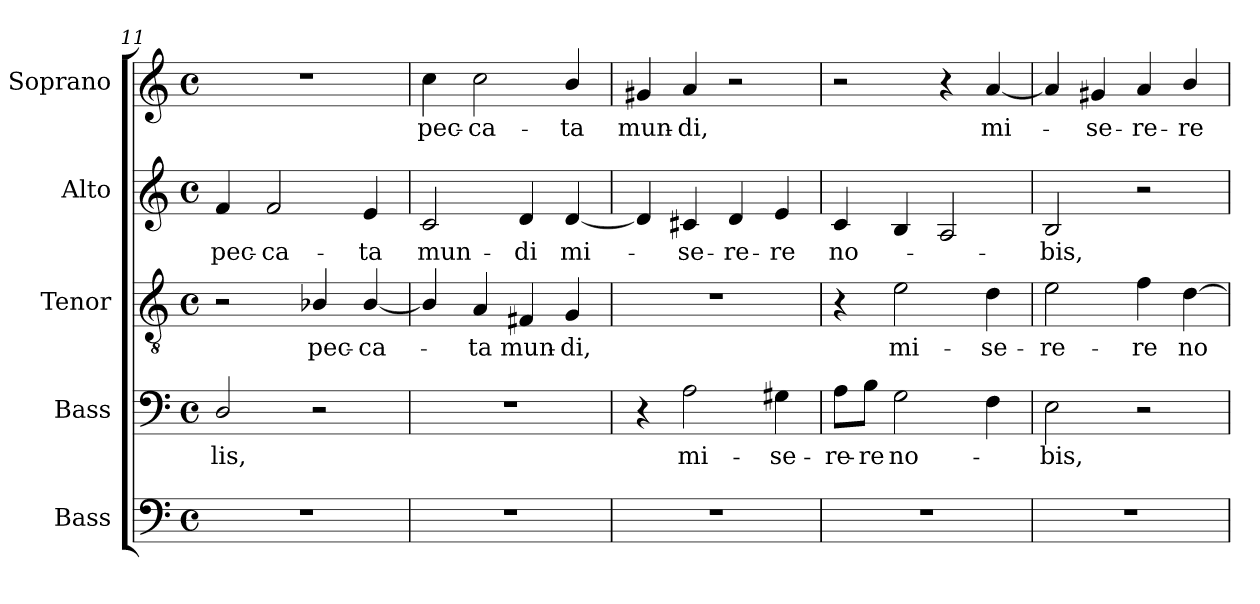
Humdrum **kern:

**kern	**kern	**text	**kern	**text	**kern	**text	**kern	**text
*part5	*part4	*part4	*part3	*part3	*part2	*part2	*part1	*part1
*staff5	*staff4	*staff4	*staff3	*staff3	*staff2	*staff2	*staff1	*staff1
*I"Bass	*I"Bass	*	*I"Tenor	*	*I"Alto	*	*I"Soprano	*
*I'B.	*I'B.	*	*I'T.	*	*I'A.	*	*I'S.	*
*clefF4	*clefF4	*	*clefGv2	*	*clefG2	*	*clefG2	*
*	*	*	*ITrd7c12	*	*	*	*	*
*k[]	*k[]	*	*k[]	*	*k[]	*	*k[]	*
*C:	*C:	*	*C:	*	*C:	*	*C:	*
*M4/4	*M4/4	*	*M4/4	*	*M4/4	*	*M4/4	*
*met(c)	*met(c)	*	*met(c)	*	*met(c)	*	*met(c)	*
=11	=11	=11	=11	=11	=11	=11	=11	=11
!	!	!LO:LY:b:color=#000000	!	!	!	!	!	!
!	!	!	!	!	!	!LO:LY:b:color=#000000	!	!
1r	2Di/	-lis,	2r	.	4fi/	pec-	1r	.
!	!	!	!	!	!	!LO:LY:b:color=#000000	!	!
.	.	.	.	.	2fi/	-ca-	.	.
!	!	!	!	!LO:LY:b:color=#000000	!	!	!	!
.	2r	.	4BB-Xi/	pec-	.	.	.	.
!	!	!	!	!LO:LY:b:color=#000000	!	!	!	!
!	!	!	!	!	!	!LO:LY:b:color=#000000	!	!
.	.	.	[4BB-i/	-ca-	4ei/	-ta	.	.
=12	=12	=12	=12	=12	=12	=12	=12	=12
!	!	!	!	!	!	!LO:LY:b:color=#000000	!	!
!	!	!	!	!	!	!	!	!LO:LY:b:color=#000000
1r	1r	.	4BB-i/]	.	2ci/	mun-	4cci\	pec-
!	!	!	!	!LO:LY:b:color=#000000	!	!	!	!
!	!	!	!	!	!	!	!	!LO:LY:b:color=#000000
.	.	.	4AAi/	-ta	.	.	2cci\	-ca-
!	!	!	!	!LO:LY:b:color=#000000	!	!	!	!
!	!	!	!	!	!	!LO:LY:b:color=#000000	!	!
.	.	.	4FF#Xi/	mun-	4di/	-di	.	.
!	!	!	!	!LO:LY:b:color=#000000	!	!	!	!
!	!	!	!	!	!	!LO:LY:b:color=#000000	!	!
!	!	!	!	!	!	!	!	!LO:LY:b:color=#000000
.	.	.	4GGi/	-di,	[4di/	mi-	4bi/	-ta
=13	=13	=13	=13	=13	=13	=13	=13	=13
!	!	!	!	!	!	!	!	!LO:LY:b:color=#000000
1r	4r	.	1r	.	4di/]	.	4g#Xi/	mun-
!	!	!LO:LY:b:color=#000000	!	!	!	!	!	!
!	!	!	!	!	!	!LO:LY:b:color=#000000	!	!
!	!	!	!	!	!	!	!	!LO:LY:b:color=#000000
.	2Ai\	mi-	.	.	4c#Xi/	-se-	4ai/	-di,
!	!	!	!	!	!	!LO:LY:b:color=#000000	!	!
.	.	.	.	.	4di/	-re-	2r	.
!	!	!LO:LY:b:color=#000000	!	!	!	!	!	!
!	!	!	!	!	!	!LO:LY:b:color=#000000	!	!
.	4G#Xi\	-se-	.	.	4ei/	-re	.	.
!!LO:LB:g=z
=14	=14	=14	=14	=14	=14	=14	=14	=14
!	!	!LO:LY:b:color=#000000	!	!	!	!	!	!
!	!	!	!	!	!	!LO:LY:b:color=#000000	!	!
1r	8Ai\L	-re-	4r	.	4ci/	no-	2r	.
!	!	!LO:LY:b:color=#000000	!	!	!	!	!	!
.	8Bi\J	-re	.	.	.	.	.	.
!	!	!LO:LY:b:color=#000000	!	!	!	!	!	!
!	!	!	!	!LO:LY:b:color=#000000	!	!	!	!
.	2Gi\	no-	2Ei\	mi-	4Bi/	.	.	.
.	.	.	.	.	2Ai/	.	4r	.
!	!	!	!	!LO:LY:b:color=#000000	!	!	!	!
!	!	!	!	!	!	!	!	!LO:LY:b:color=#000000
.	4Fi\	.	4Di\	-se-	.	.	[4ai/	mi-
=15	=15	=15	=15	=15	=15	=15	=15	=15
!	!	!LO:LY:b:color=#000000	!	!	!	!	!	!
!	!	!	!	!LO:LY:b:color=#000000	!	!	!	!
!	!	!	!	!	!	!LO:LY:b:color=#000000	!	!
1r	2Ei\	-bis,	2Ei\	-re-	2Bi/	-bis,	4ai/]	.
!	!	!	!	!	!	!	!	!LO:LY:b:color=#000000
.	.	.	.	.	.	.	4g#Xi/	-se-
!	!	!	!	!LO:LY:b:color=#000000	!	!	!	!
!	!	!	!	!	!	!	!	!LO:LY:b:color=#000000
.	2r	.	4Fi\	-re	2r	.	4ai/	-re-
!	!	!	!	!LO:LY:b:color=#000000	!	!	!	!
!	!	!	!	!	!	!	!	!LO:LY:b:color=#000000
.	.	.	[4Di\	no-	.	.	4bi/	-re
=	=	=	=	=	=	=	=	=
*-	*-	*-	*-	*-	*-	*-	*-	*-
